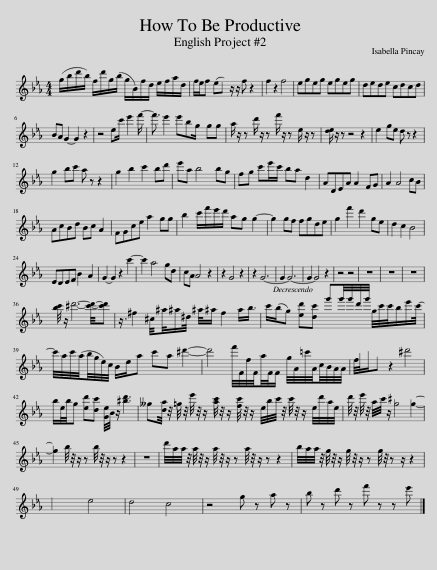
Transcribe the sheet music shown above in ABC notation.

X:1
L:1/8
M:4/4
I:linebreak $
K:Eb
V:1 treble
V:1
 (g/b/d'/b/) f/d'/g/(b/ g/B/)f/d/ e/f/a/d/ | f/e/f (ex) z/ z/ f z2 | f2 z2 f4 | egeg egeg | dede cdcd |$ %5
 BA G2- G2 z2 | z4 ec'/ e'2 f'/- | f'3/2 e'2 e'bg/ gg | a/ z/ z d'/ z/ z f'/ z/ z e/ z/ z | [de]/ z/ z z4 z2 | %10
 e2 ge d z z2 |$ g2 bc' a z z2 | g2 b2 c'2 bd' | e'a b4 bg | fg c'e'/c'/ ba d2 | %15
 ADEA A2 FG | A2 A4 cB |$ AcBd Bc A2 | FGce a2 gg | b2 c'/f'/e'/d'/ ag g2- | %20
 g2 gf fgde | g2 f'2 d'2 ge | d2 c2 B4 |$ EDEF B2 A2 | G2- G2 z2 c'2- | %25
 c'2 a4 gd | cA A4 z2 | z2 G4 z2 | z2 G6- | G2 G6- | %30
 G2 G4 z2 | z4 z4 | z8 | z8 | z8 |$ %35
 [bc']/4 z/ [xd']6- [c'd']/4-[c'd'] | z3/4 ^f2 ^c/4^a/4^a/^d/4 ^a/4^a/ f2 a/b3/4 | c'/(b/g) [ed'][dc'] g'g'/4g'/4d'/4g'/4 g/4c'/4c'/4b/e'/c'/4- |$ c'/4a/4c'/4(a/4b/4g/4e/4)c/4 B/e/a c'a [xd']2- | [xd']4 f'/4F/4f/4F/4a/4F/4F/ g/4A/4=c'/4A/4c/4B/4A/4A/4 | %40
 f/4x/4x/x z2 [xd']4 |$ b/e/4b/4g [ed'][dc'] [Ge]/4B/4 z/ [^bd']3 | __g[da]/4 z/4 =g/4 z/4 e'/4 z/4 z/ [ac']/4 z/4 z/ [fc']/4 z/4 z/ e/4b/4c'/4 z/4 c'/4 z/4 z/ e/4d'/4a/4e/4 | d'/4 z/4 e'/4 z/4 a/4c'/4 z/ g4 g2- |$ g2 b/4 z/4 z/ z b/4 z/4 z/ z z2 | %45
 z8 | d'/4a/4a/4 z/4 a/4 z/4 z/ a/4 z/4 z/ z a/4 z/4 z/ z z2 | b/4a/4a/4 z/4 g/4 z/4 z/ g/4 z/4 z/ z g/4 z/4 z z/ z2 |$ x4 e4 | d4 c4 | %50
 z4 g z a z | b z d' z f' z z e' |] %52
